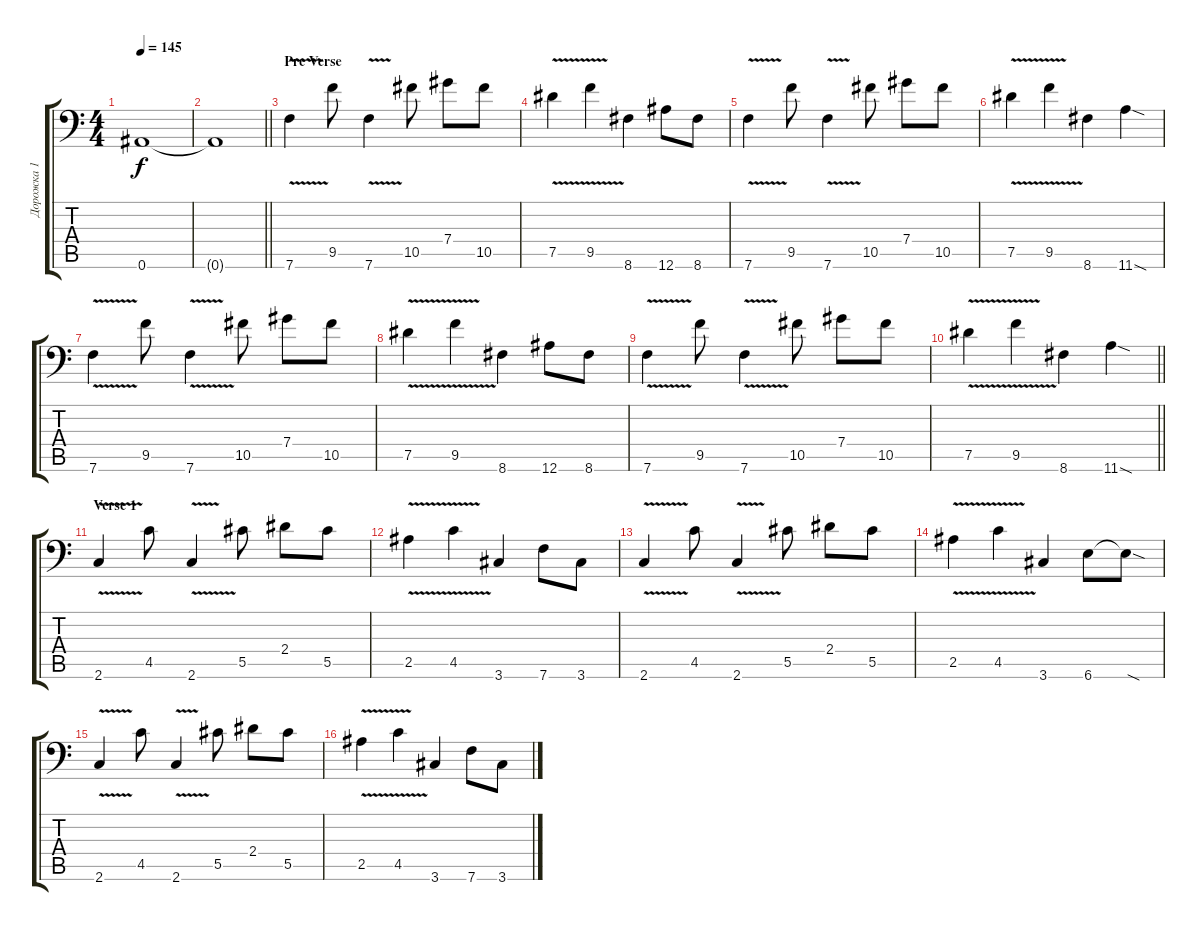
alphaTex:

\track ("Дорожка 1" "Дорожка 1") {instrument distortionguitar}
\staff {score tabs}
\tuning (Eb4 Bb3 Gb3 Db3 Ab2 Bb1) {hide}
\ts (4 4)
\tempo 145
\clef f4
\ks c
0.6.1{dy f} |
\barLineRight lightlight
0.6{t}.1 |
\section ("" "Pre Verse")
7.6{v}.4 9.5.8 7.6{v}.4 10.5.8 7.4.8 10.5.8 |
7.5{v}.4 9.5{v}.4 8.6.4 12.6.8 8.6.8 |
7.6{v}.4 9.5.8 7.6{v}.4 10.5.8 7.4.8 10.5.8 |
7.5{v}.4 9.5{v}.4 8.6.4 11.6{sod}.4 |
7.6{v}.4 9.5.8 7.6{v}.4 10.5.8 7.4.8 10.5.8 |
7.5{v}.4 9.5{v}.4 8.6.4 12.6.8 8.6.8 |
7.6{v}.4 9.5.8 7.6{v}.4 10.5.8 7.4.8 10.5.8 |
\barLineRight lightlight
7.5{v}.4 9.5{v}.4 8.6.4 11.6{sod}.4 |
\section ("" "Verse 1")
2.6{v}.4 4.5.8 2.6{v}.4 5.5.8 2.4.8 5.5.8 |
2.5{v}.4 4.5{v}.4 3.6.4 7.6.8 3.6.8 |
2.6{v}.4 4.5.8 2.6{v}.4 5.5.8 2.4.8 5.5.8 |
2.5{v}.4 4.5{v}.4 3.6.4 6.6.8 6.6{sod t}.8 |
2.6{v}.4 4.5.8 2.6{v}.4 5.5.8 2.4.8 5.5.8 |
2.5{v}.4 4.5{v}.4 3.6.4 7.6.8 3.6.8
